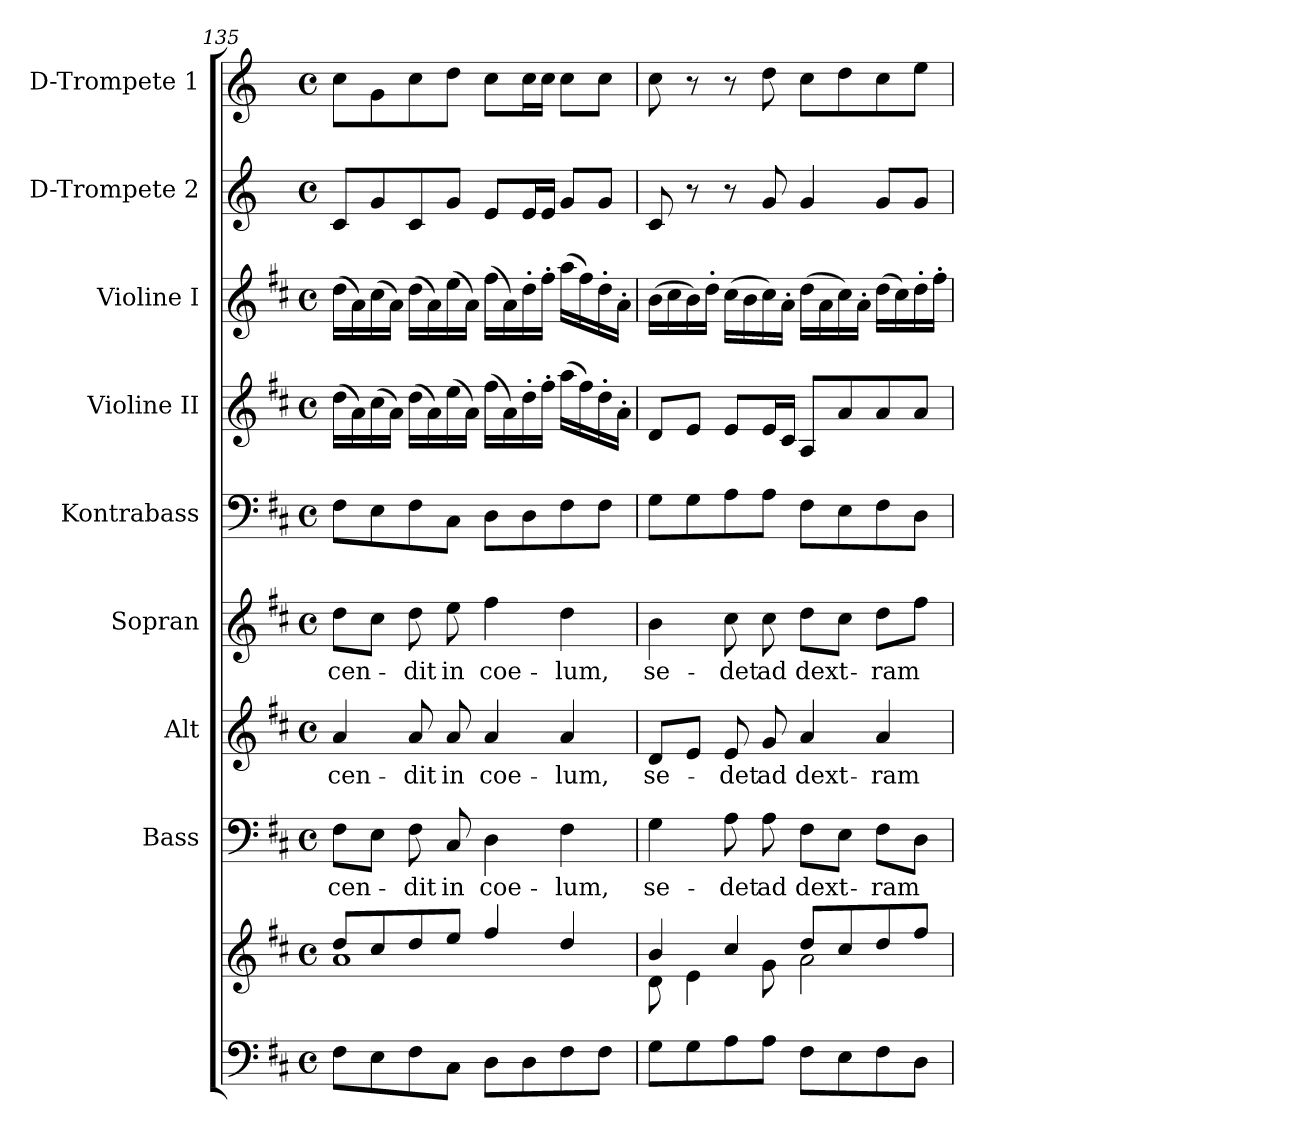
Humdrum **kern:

**kern	**kern	**kern	**text	**kern	**text	**kern	**text	**kern	**kern	**kern	**kern	**kern
*part9	*part9	*part8	*part8	*part7	*part7	*part6	*part6	*part5	*part4	*part3	*part2	*part1
*staff10	*staff9	*staff8	*staff8	*staff7	*staff7	*staff6	*staff6	*staff5	*staff4	*staff3	*staff2	*staff1
*	*	*I"Bass	*	*I"Alt	*	*I"Sopran	*	*I"Kontrabass	*I"Violine II	*I"Violine I	*I"D-Trompete 2	*I"D-Trompete 1
*	*	*I'B.	*	*I'A.	*	*I'S.	*	*I'Kb.	*I'Vl. II	*I'Vl. I	*I'D Trp. 2	*I'D Trp. 1
*clefF4	*clefG2	*clefF4	*	*clefG2	*	*clefG2	*	*clefF4	*clefG2	*clefG2	*clefG2	*clefG2
*	*	*	*	*	*	*	*	*ITrd7c12	*	*	*ITrd-1c-2	*ITrd-1c-2
*k[f#c#]	*k[f#c#]	*k[f#c#]	*	*k[f#c#]	*	*k[f#c#]	*	*k[f#c#]	*k[f#c#]	*k[f#c#]	*k[f#c#]	*k[f#c#]
*D:	*D:	*D:	*	*D:	*	*D:	*	*D:	*D:	*D:	*D:	*D:
*M4/4	*M4/4	*M4/4	*	*M4/4	*	*M4/4	*	*M4/4	*M4/4	*M4/4	*M4/4	*M4/4
*met(c)	*met(c)	*met(c)	*	*met(c)	*	*met(c)	*	*met(c)	*met(c)	*met(c)	*met(c)	*met(c)
=135	=135	=135	=135	=135	=135	=135	=135	=135	=135	=135	=135	=135
*	*^	*	*	*	*	*	*	*	*	*	*	*
!	!	!	!	!LO:LY:b	!	!LO:LY:b	!	!LO:LY:b	!	!	!	!	!
8F#\L	8dd/L	1a	8F#\L	-cen-	4a/	-cen-	8dd\L	-cen-	8FF#\L	(>16dd\LL	(>16dd\LL	8d/L	8dd\L
.	.	.	.	.	.	.	.	.	.	16a\)	16a\)	.	.
8E\	8cc#/	.	8E\J	.	.	.	8cc#\J	.	8EE\	(>16cc#\	(>16cc#\	8a/	8a\
.	.	.	.	.	.	.	.	.	.	16a\JJ)	16a\JJ)	.	.
!	!	!	!	!LO:LY:b	!	!LO:LY:b	!	!LO:LY:b	!	!	!	!	!
8F#\	8dd/	.	8F#\	-dit	8a/	-dit	8dd\	-dit	8FF#\	(>16dd\LL	(>16dd\LL	8d/	8dd\
.	.	.	.	.	.	.	.	.	.	16a\)	16a\)	.	.
!	!	!	!	!LO:LY:b	!	!LO:LY:b	!	!LO:LY:b	!	!	!	!	!
8C#\J	8ee/J	.	8C#/	in	8a/	in	8ee\	in	8CC#\J	(>16ee\	(>16ee\	8a/J	8ee\J
.	.	.	.	.	.	.	.	.	.	16a\JJ)	16a\JJ)	.	.
!	!	!	!	!LO:LY:b	!	!LO:LY:b	!	!LO:LY:b	!	!	!	!	!
8D\L	4ff#/	.	4D\	coe-	4a/	coe-	4ff#\	coe-	8DD\L	(>16ff#\LL	(>16ff#\LL	8f#/L	8dd\L
.	.	.	.	.	.	.	.	.	.	16a\)	16a\)	.	.
8D\	.	.	.	.	.	.	.	.	8DD\	16dd'>\	16dd'>\	16f#/L	16dd\L
.	.	.	.	.	.	.	.	.	.	16ff#'>\JJ	16ff#'>\JJ	16f#/JJ	16dd\JJ
!	!	!	!	!LO:LY:b	!	!LO:LY:b	!	!LO:LY:b	!	!	!	!	!
8F#\	4dd/	.	4F#\	-lum,	4a/	-lum,	4dd\	-lum,	8FF#\	(>16aa\LL	(>16aa\LL	8a/L	8dd\L
.	.	.	.	.	.	.	.	.	.	16ff#\)	16ff#\)	.	.
8F#\J	.	.	.	.	.	.	.	.	8FF#\J	16dd'>\	16dd'>\	8a/J	8dd\J
.	.	.	.	.	.	.	.	.	.	16a'>\JJ	16a'>\JJ	.	.
!!LO:PB:g=z
=136	=136	=136	=136	=136	=136	=136	=136	=136	=136	=136	=136	=136	=136
!	!	!	!	!LO:LY:b	!	!LO:LY:b	!	!LO:LY:b	!	!	!	!	!
8G\L	4b/	8d\	4G\	se-	8d/L	se-	4b\	se-	8GG\L	8d/L	(>16b\LL	8d/	8dd\
.	.	.	.	.	.	.	.	.	.	.	16cc#\	.	.
8G\	.	4e\	.	.	8e/J	.	.	.	8GG\	8e/J	16b\)	8r	8r
.	.	.	.	.	.	.	.	.	.	.	16dd'>\JJ	.	.
!	!	!	!	!LO:LY:b	!	!LO:LY:b	!	!LO:LY:b	!	!	!	!	!
8A\	4cc#/	.	8A\	-det	8e/	-det	8cc#\	-det	8AA\	8e/L	(>16cc#\LL	8r	8r
.	.	.	.	.	.	.	.	.	.	.	16b\	.	.
!	!	!	!	!LO:LY:b	!	!LO:LY:b	!	!LO:LY:b	!	!	!	!	!
8A\J	.	8g\	8A\	ad	8g/	ad	8cc#\	ad	8AA\J	16e/L	16cc#\)	8a/	8ee\
.	.	.	.	.	.	.	.	.	.	16c#/JJ	16a'>\JJ	.	.
!	!	!	!	!LO:LY:b	!	!LO:LY:b	!	!LO:LY:b	!	!	!	!	!
8F#\L	8dd/L	2a\	8F#\L	dext-	4a/	dext-	8dd\L	dext-	8FF#\L	8A/L	(>16dd\LL	4a/	8dd\L
.	.	.	.	.	.	.	.	.	.	.	16a\	.	.
8E\	8cc#/	.	8E\J	.	.	.	8cc#\J	.	8EE\	8a/	16cc#\)	.	8ee\
.	.	.	.	.	.	.	.	.	.	.	16a'>\JJ	.	.
!	!	!	!	!LO:LY:b	!	!LO:LY:b	!	!LO:LY:b	!	!	!	!	!
8F#\	8dd/	.	8F#\L	-ram	4a/	-ram	8dd\L	-ram	8FF#\	8a/	(>16dd\LL	8a/L	8dd\
.	.	.	.	.	.	.	.	.	.	.	16cc#\)	.	.
8D\J	8ff#/J	.	8D\J	.	.	.	8ff#\J	.	8DD\J	8a/J	16dd'>\	8a/J	8ff#\J
.	.	.	.	.	.	.	.	.	.	.	16ff#'>\JJ	.	.
*	*v	*v	*	*	*	*	*	*	*	*	*	*	*
=	=	=	=	=	=	=	=	=	=	=	=	=
*-	*-	*-	*-	*-	*-	*-	*-	*-	*-	*-	*-	*-
